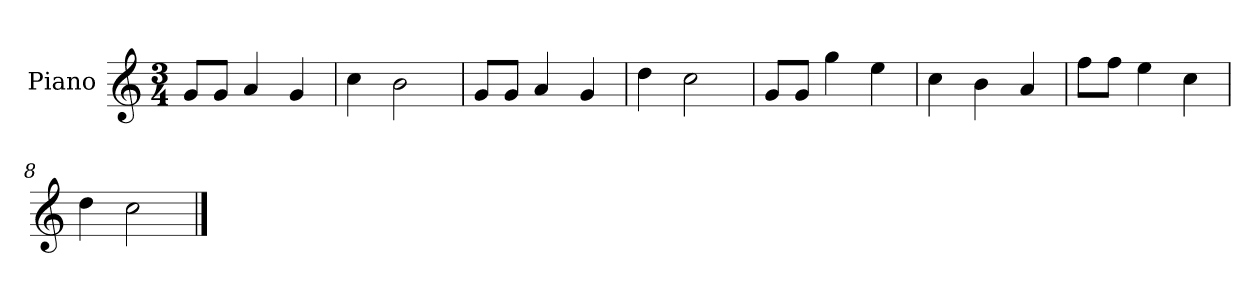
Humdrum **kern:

**kern
*part1
*staff1
*I"Piano
*I'Pno.
*clefG2
*k[]
*M3/4
=1
8g/L
8g/J
4a/
4g/
=2
4cc\
2b\
=3
8g/L
8g/J
4a/
4g/
=4
4dd\
2cc\
=5
8g/L
8g/J
4gg\
4ee\
=6
4cc\
4b\
4a/
=7
8ff\L
8ff\J
4ee\
4cc\
=8
4dd\
2cc\
==
*-
